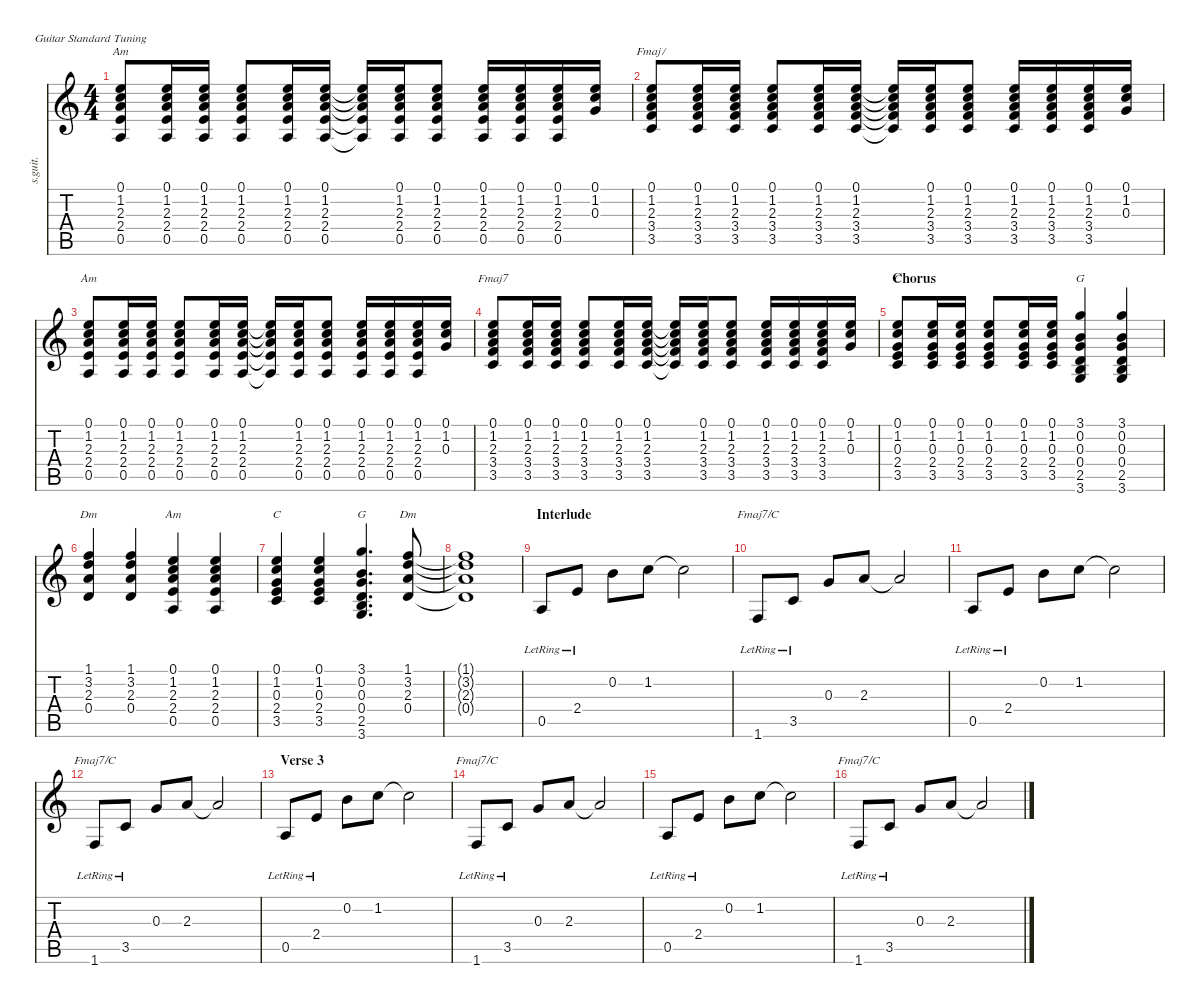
\defaultSystemsLayout 4
\hideDynamics
\bracketExtendMode nobrackets
\track ("Main Guitar + Solo" "s.guit.") {instrument electricguitarclean}
\staff {score tabs}
\tuning (E4 B3 G3 D3 A2 E2)
\chord ("Fmaj7/C" 3 1 2 2 0 x) {showdiagram false}
\chord ("C" 3 1 2 2 0 x) {showdiagram false}
\chord ("G" 3 1 2 2 0 x) {showdiagram false}
\chord ("Dm" 3 1 2 2 0 x) {showdiagram false}
\chord ("Am" 3 1 2 2 0 x) {showdiagram false}
\chord ("Fmaj7" 3 1 2 2 0 x) {showdiagram false}
\ts (4 4)
\tempo (96 hide)
\clef g2
\ks c
(0.1 1.2 2.3 2.4 0.5).8{ch "Am" lyrics (0 "") lyrics (1 "") lyrics (2 "") lyrics (3 "") lyrics (4 "") dy f} (0.1 1.2 2.3 2.4 0.5).16{lyrics (0 "") lyrics (1 "") lyrics (2 "") lyrics (3 "") lyrics (4 "")} (0.1 1.2 2.3 2.4 0.5).16{lyrics (0 "") lyrics (1 "") lyrics (2 "") lyrics (3 "") lyrics (4 "")} (0.1 1.2 2.3 2.4 0.5).8{lyrics (0 "") lyrics (1 "") lyrics (2 "") lyrics (3 "") lyrics (4 "")} (0.1 1.2 2.3 2.4 0.5).16{lyrics (0 "") lyrics (1 "") lyrics (2 "") lyrics (3 "") lyrics (4 "")} (0.1 1.2 2.3 2.4 0.5).16{lyrics (0 "") lyrics (1 "") lyrics (2 "") lyrics (3 "") lyrics (4 "")} (0.1{t} 1.2{t} 2.3{t} 2.4{t} 0.5{t}).16{lyrics (0 "") lyrics (1 "") lyrics (2 "") lyrics (3 "") lyrics (4 "")} (0.1 1.2 2.3 2.4 0.5).16{lyrics (0 "") lyrics (1 "") lyrics (2 "") lyrics (3 "") lyrics (4 "")} (0.1 1.2 2.3 2.4 0.5).8{lyrics (0 "") lyrics (1 "") lyrics (2 "") lyrics (3 "") lyrics (4 "")} (0.1 1.2 2.3 2.4 0.5).16{lyrics (0 "") lyrics (1 "") lyrics (2 "") lyrics (3 "") lyrics (4 "")} (0.1 1.2 2.3 2.4 0.5).16{lyrics (0 "") lyrics (1 "") lyrics (2 "") lyrics (3 "") lyrics (4 "")} (0.1 1.2 2.3 2.4 0.5).16{lyrics (0 "") lyrics (1 "") lyrics (2 "") lyrics (3 "") lyrics (4 "")} (0.1 1.2 0.3).16{lyrics (0 "") lyrics (1 "") lyrics (2 "") lyrics (3 "") lyrics (4 "")} |
(0.1 1.2 2.3 3.4 3.5).8{ch "Fmaj7" lyrics (0 "") lyrics (1 "") lyrics (2 "") lyrics (3 "") lyrics (4 "")} (0.1 1.2 2.3 3.4 3.5).16{lyrics (0 "") lyrics (1 "") lyrics (2 "") lyrics (3 "") lyrics (4 "")} (0.1 1.2 2.3 3.4 3.5).16{lyrics (0 "") lyrics (1 "") lyrics (2 "") lyrics (3 "") lyrics (4 "")} (0.1 1.2 2.3 3.4 3.5).8{lyrics (0 "") lyrics (1 "") lyrics (2 "") lyrics (3 "") lyrics (4 "")} (0.1 1.2 2.3 3.4 3.5).16{lyrics (0 "") lyrics (1 "") lyrics (2 "") lyrics (3 "") lyrics (4 "")} (0.1 1.2 2.3 3.4 3.5).16{lyrics (0 "") lyrics (1 "") lyrics (2 "") lyrics (3 "") lyrics (4 "")} (0.1{t} 1.2{t} 2.3{t} 3.4{t} 3.5{t}).16{lyrics (0 "") lyrics (1 "") lyrics (2 "") lyrics (3 "") lyrics (4 "")} (0.1 1.2 2.3 3.4 3.5).16{lyrics (0 "") lyrics (1 "") lyrics (2 "") lyrics (3 "") lyrics (4 "")} (0.1 1.2 2.3 3.4 3.5).8{lyrics (0 "") lyrics (1 "") lyrics (2 "") lyrics (3 "") lyrics (4 "")} (0.1 1.2 2.3 3.4 3.5).16{lyrics (0 "") lyrics (1 "") lyrics (2 "") lyrics (3 "") lyrics (4 "")} (0.1 1.2 2.3 3.4 3.5).16{lyrics (0 "") lyrics (1 "") lyrics (2 "") lyrics (3 "") lyrics (4 "")} (0.1 1.2 2.3 3.4 3.5).16{lyrics (0 "") lyrics (1 "") lyrics (2 "") lyrics (3 "") lyrics (4 "")} (0.1 1.2 0.3).16{lyrics (0 "") lyrics (1 "") lyrics (2 "") lyrics (3 "") lyrics (4 "")} |
(0.1 1.2 2.3 2.4 0.5).8{ch "Am" lyrics (0 "") lyrics (1 "") lyrics (2 "") lyrics (3 "") lyrics (4 "")} (0.1 1.2 2.3 2.4 0.5).16{lyrics (0 "") lyrics (1 "") lyrics (2 "") lyrics (3 "") lyrics (4 "")} (0.1 1.2 2.3 2.4 0.5).16{lyrics (0 "") lyrics (1 "") lyrics (2 "") lyrics (3 "") lyrics (4 "")} (0.1 1.2 2.3 2.4 0.5).8{lyrics (0 "") lyrics (1 "") lyrics (2 "") lyrics (3 "") lyrics (4 "")} (0.1 1.2 2.3 2.4 0.5).16{lyrics (0 "") lyrics (1 "") lyrics (2 "") lyrics (3 "") lyrics (4 "")} (0.1 1.2 2.3 2.4 0.5).16{lyrics (0 "") lyrics (1 "") lyrics (2 "") lyrics (3 "") lyrics (4 "")} (0.1{t} 1.2{t} 2.3{t} 2.4{t} 0.5{t}).16{lyrics (0 "") lyrics (1 "") lyrics (2 "") lyrics (3 "") lyrics (4 "")} (0.1 1.2 2.3 2.4 0.5).16{lyrics (0 "") lyrics (1 "") lyrics (2 "") lyrics (3 "") lyrics (4 "")} (0.1 1.2 2.3 2.4 0.5).8{lyrics (0 "") lyrics (1 "") lyrics (2 "") lyrics (3 "") lyrics (4 "")} (0.1 1.2 2.3 2.4 0.5).16{lyrics (0 "") lyrics (1 "") lyrics (2 "") lyrics (3 "") lyrics (4 "")} (0.1 1.2 2.3 2.4 0.5).16{lyrics (0 "") lyrics (1 "") lyrics (2 "") lyrics (3 "") lyrics (4 "")} (0.1 1.2 2.3 2.4 0.5).16{lyrics (0 "") lyrics (1 "") lyrics (2 "") lyrics (3 "") lyrics (4 "")} (0.1 1.2 0.3).16{lyrics (0 "") lyrics (1 "") lyrics (2 "") lyrics (3 "") lyrics (4 "")} |
(0.1 1.2 2.3 3.4 3.5).8{ch "Fmaj7" lyrics (0 "") lyrics (1 "") lyrics (2 "") lyrics (3 "") lyrics (4 "")} (0.1 1.2 2.3 3.4 3.5).16{lyrics (0 "") lyrics (1 "") lyrics (2 "") lyrics (3 "") lyrics (4 "")} (0.1 1.2 2.3 3.4 3.5).16{lyrics (0 "") lyrics (1 "") lyrics (2 "") lyrics (3 "") lyrics (4 "")} (0.1 1.2 2.3 3.4 3.5).8{lyrics (0 "") lyrics (1 "") lyrics (2 "") lyrics (3 "") lyrics (4 "")} (0.1 1.2 2.3 3.4 3.5).16{lyrics (0 "") lyrics (1 "") lyrics (2 "") lyrics (3 "") lyrics (4 "")} (0.1 1.2 2.3 3.4 3.5).16{lyrics (0 "") lyrics (1 "") lyrics (2 "") lyrics (3 "") lyrics (4 "")} (0.1{t} 1.2{t} 2.3{t} 3.4{t} 3.5{t}).16{lyrics (0 "") lyrics (1 "") lyrics (2 "") lyrics (3 "") lyrics (4 "")} (0.1 1.2 2.3 3.4 3.5).16{lyrics (0 "") lyrics (1 "") lyrics (2 "") lyrics (3 "") lyrics (4 "")} (0.1 1.2 2.3 3.4 3.5).8{lyrics (0 "") lyrics (1 "") lyrics (2 "") lyrics (3 "") lyrics (4 "")} (0.1 1.2 2.3 3.4 3.5).16{lyrics (0 "") lyrics (1 "") lyrics (2 "") lyrics (3 "") lyrics (4 "")} (0.1 1.2 2.3 3.4 3.5).16{lyrics (0 "") lyrics (1 "") lyrics (2 "") lyrics (3 "") lyrics (4 "")} (0.1 1.2 2.3 3.4 3.5).16{lyrics (0 "") lyrics (1 "") lyrics (2 "") lyrics (3 "") lyrics (4 "")} (0.1 1.2 0.3).16{lyrics (0 "") lyrics (1 "") lyrics (2 "") lyrics (3 "") lyrics (4 "")} |
\section ("" "Chorus")
(0.1 1.2 0.3 2.4 3.5).8{ch "C" lyrics (0 "") lyrics (1 "") lyrics (2 "") lyrics (3 "") lyrics (4 "")} (3.5 2.4 0.3 1.2 0.1).16{lyrics (0 "") lyrics (1 "") lyrics (2 "") lyrics (3 "") lyrics (4 "")} (3.5 2.4 0.3 1.2 0.1).16{lyrics (0 "") lyrics (1 "") lyrics (2 "") lyrics (3 "") lyrics (4 "")} (0.1 1.2 0.3 2.4 3.5).8{lyrics (0 "") lyrics (1 "") lyrics (2 "") lyrics (3 "") lyrics (4 "")} (3.5 2.4 0.3 1.2 0.1).16{lyrics (0 "") lyrics (1 "") lyrics (2 "") lyrics (3 "") lyrics (4 "")} (0.1 1.2 0.3 2.4 3.5).16{lyrics (0 "") lyrics (1 "") lyrics (2 "") lyrics (3 "") lyrics (4 "")} (3.1 0.2 0.3 0.4 2.5 3.6).4{ch "G" lyrics (0 "") lyrics (1 "") lyrics (2 "") lyrics (3 "") lyrics (4 "")} (3.1 0.2 0.3 0.4 2.5 3.6).4{lyrics (0 "") lyrics (1 "") lyrics (2 "") lyrics (3 "") lyrics (4 "")} |
(1.1 3.2 2.3 0.4).4{ch "Dm" lyrics (0 "") lyrics (1 "") lyrics (2 "") lyrics (3 "") lyrics (4 "")} (1.1 3.2 2.3 0.4).4{lyrics (0 "") lyrics (1 "") lyrics (2 "") lyrics (3 "") lyrics (4 "")} (0.1 1.2 2.3 2.4 0.5).4{ch "Am" lyrics (0 "") lyrics (1 "") lyrics (2 "") lyrics (3 "") lyrics (4 "")} (0.1 1.2 2.3 2.4 0.5).4{lyrics (0 "") lyrics (1 "") lyrics (2 "") lyrics (3 "") lyrics (4 "")} |
(0.1 1.2 0.3 2.4 3.5).4{ch "C" lyrics (0 "") lyrics (1 "") lyrics (2 "") lyrics (3 "") lyrics (4 "")} (0.1 1.2 0.3 2.4 3.5).4{lyrics (0 "") lyrics (1 "") lyrics (2 "") lyrics (3 "") lyrics (4 "")} (3.1 0.3 0.4 2.5 3.6 0.2).4{d ch "G" lyrics (0 "") lyrics (1 "") lyrics (2 "") lyrics (3 "") lyrics (4 "")} (1.1 3.2 2.3 0.4).8{ch "Dm" lyrics (0 "") lyrics (1 "") lyrics (2 "") lyrics (3 "") lyrics (4 "")} |
(1.1{t} 3.2{t} 2.3{t} 0.4{t}).1{lyrics (0 "") lyrics (1 "") lyrics (2 "") lyrics (3 "") lyrics (4 "")} |
\section ("" "Interlude")
0.5{lr}.8{lyrics (0 "") lyrics (1 "") lyrics (2 "") lyrics (3 "") lyrics (4 "")} 2.4{lr}.8{lyrics (0 "") lyrics (1 "") lyrics (2 "") lyrics (3 "") lyrics (4 "")} 0.2.8{lyrics (0 "") lyrics (1 "") lyrics (2 "") lyrics (3 "") lyrics (4 "")} 1.2.8{lyrics (0 "") lyrics (1 "") lyrics (2 "") lyrics (3 "") lyrics (4 "")} 1.2{t}.2{lyrics (0 "") lyrics (1 "") lyrics (2 "") lyrics (3 "") lyrics (4 "")} |
1.6{lr}.8{ch "Fmaj7/C" lyrics (0 "") lyrics (1 "") lyrics (2 "") lyrics (3 "") lyrics (4 "")} 3.5{lr}.8{lyrics (0 "") lyrics (1 "") lyrics (2 "") lyrics (3 "") lyrics (4 "")} 0.3.8{lyrics (0 "") lyrics (1 "") lyrics (2 "") lyrics (3 "") lyrics (4 "")} 2.3.8{lyrics (0 "") lyrics (1 "") lyrics (2 "") lyrics (3 "") lyrics (4 "")} 2.3{t}.2{lyrics (0 "") lyrics (1 "") lyrics (2 "") lyrics (3 "") lyrics (4 "")} |
0.5{lr}.8{lyrics (0 "") lyrics (1 "") lyrics (2 "") lyrics (3 "") lyrics (4 "")} 2.4{lr}.8{lyrics (0 "") lyrics (1 "") lyrics (2 "") lyrics (3 "") lyrics (4 "")} 0.2.8{lyrics (0 "") lyrics (1 "") lyrics (2 "") lyrics (3 "") lyrics (4 "")} 1.2.8{lyrics (0 "") lyrics (1 "") lyrics (2 "") lyrics (3 "") lyrics (4 "")} 1.2{t}.2{lyrics (0 "") lyrics (1 "") lyrics (2 "") lyrics (3 "") lyrics (4 "")} |
1.6{lr}.8{ch "Fmaj7/C" lyrics (0 "") lyrics (1 "") lyrics (2 "") lyrics (3 "") lyrics (4 "")} 3.5{lr}.8{lyrics (0 "") lyrics (1 "") lyrics (2 "") lyrics (3 "") lyrics (4 "")} 0.3.8{lyrics (0 "") lyrics (1 "") lyrics (2 "") lyrics (3 "") lyrics (4 "")} 2.3.8{lyrics (0 "") lyrics (1 "") lyrics (2 "") lyrics (3 "") lyrics (4 "")} 2.3{t}.2{lyrics (0 "") lyrics (1 "") lyrics (2 "") lyrics (3 "") lyrics (4 "")} |
\section ("" "Verse 3")
0.5{lr}.8{lyrics (0 "") lyrics (1 "") lyrics (2 "") lyrics (3 "") lyrics (4 "")} 2.4{lr}.8{lyrics (0 "") lyrics (1 "") lyrics (2 "") lyrics (3 "") lyrics (4 "")} 0.2.8{lyrics (0 "") lyrics (1 "") lyrics (2 "") lyrics (3 "") lyrics (4 "")} 1.2.8{lyrics (0 "") lyrics (1 "") lyrics (2 "") lyrics (3 "") lyrics (4 "")} 1.2{t}.2{lyrics (0 "") lyrics (1 "") lyrics (2 "") lyrics (3 "") lyrics (4 "")} |
1.6{lr}.8{ch "Fmaj7/C" lyrics (0 "") lyrics (1 "") lyrics (2 "") lyrics (3 "") lyrics (4 "")} 3.5{lr}.8{lyrics (0 "") lyrics (1 "") lyrics (2 "") lyrics (3 "") lyrics (4 "")} 0.3.8{lyrics (0 "") lyrics (1 "") lyrics (2 "") lyrics (3 "") lyrics (4 "")} 2.3.8{lyrics (0 "") lyrics (1 "") lyrics (2 "") lyrics (3 "") lyrics (4 "")} 2.3{t}.2{lyrics (0 "") lyrics (1 "") lyrics (2 "") lyrics (3 "") lyrics (4 "")} |
0.5{lr}.8{lyrics (0 "") lyrics (1 "") lyrics (2 "") lyrics (3 "") lyrics (4 "")} 2.4{lr}.8{lyrics (0 "") lyrics (1 "") lyrics (2 "") lyrics (3 "") lyrics (4 "")} 0.2.8{lyrics (0 "") lyrics (1 "") lyrics (2 "") lyrics (3 "") lyrics (4 "")} 1.2.8{lyrics (0 "") lyrics (1 "") lyrics (2 "") lyrics (3 "") lyrics (4 "")} 1.2{t}.2{lyrics (0 "") lyrics (1 "") lyrics (2 "") lyrics (3 "") lyrics (4 "")} |
1.6{lr}.8{ch "Fmaj7/C" lyrics (0 "") lyrics (1 "") lyrics (2 "") lyrics (3 "") lyrics (4 "")} 3.5{lr}.8{lyrics (0 "") lyrics (1 "") lyrics (2 "") lyrics (3 "") lyrics (4 "")} 0.3.8{lyrics (0 "") lyrics (1 "") lyrics (2 "") lyrics (3 "") lyrics (4 "")} 2.3.8{lyrics (0 "") lyrics (1 "") lyrics (2 "") lyrics (3 "") lyrics (4 "")} 2.3{t}.2{lyrics (0 "") lyrics (1 "") lyrics (2 "") lyrics (3 "") lyrics (4 "")}
